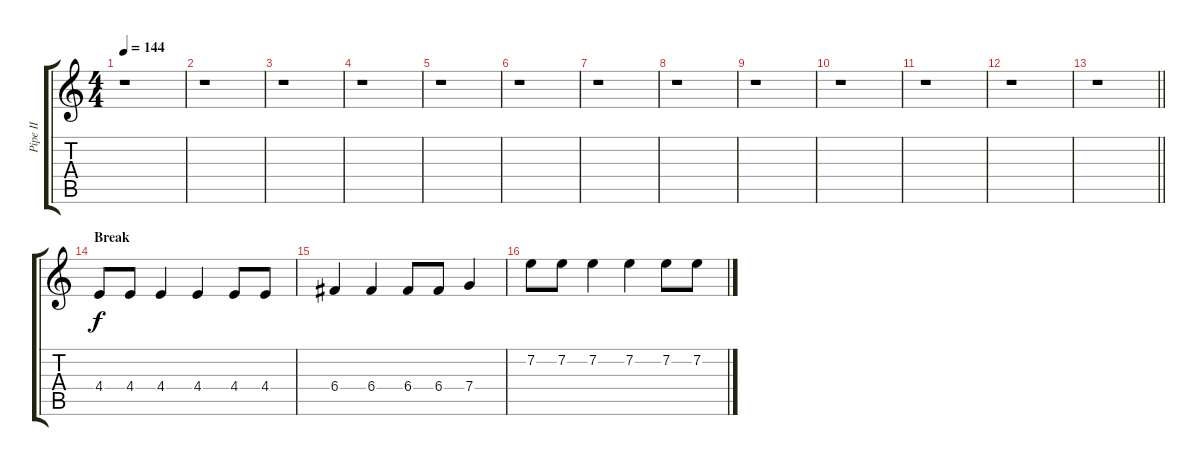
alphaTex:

\track ("Pipe II" "Pipe II") {instrument oboe}
\staff {score tabs}
\tuning (D5 A4 F4 C4 G3 D3) {hide}
\ts (4 4)
\tempo 144
\clef g2
\ks c
r.1{dy f} |
r.1 |
r.1 |
r.1 |
r.1 |
r.1 |
r.1 |
r.1 |
r.1 |
r.1 |
r.1 |
r.1 |
\barLineRight lightlight
r.1 |
\section ("" "Break")
4.4.8 4.4.8 4.4.4 4.4.4 4.4.8 4.4.8 |
6.4.4 6.4.4 6.4.8 6.4.8 7.4.4 |
7.2.8 7.2.8 7.2.4 7.2.4 7.2.8 7.2.8
